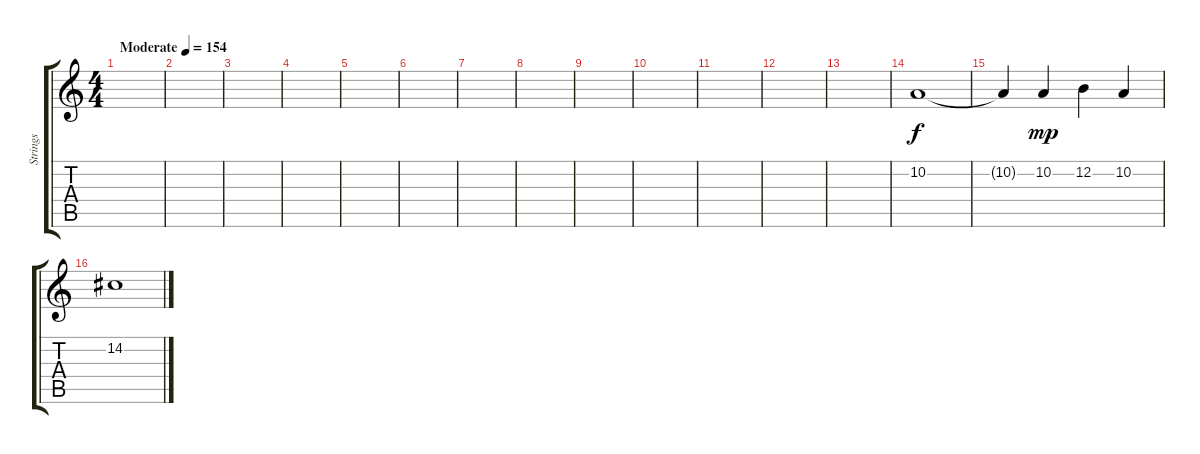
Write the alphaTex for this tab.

\track ("Strings" "Strings") {instrument violin}
\staff {score tabs}
\tuning (E4 B3 G3 D3 A2 E2) {hide}
\ts (4 4)
\tempo (154 "Moderate")
\clef g2
\ks c
|
|
|
|
|
|
|
|
|
|
|
|
|
10.2.1 |
10.2{t}.4{dy f} 10.2.4{dy mp} 12.2.4 10.2.4 |
14.2.1
